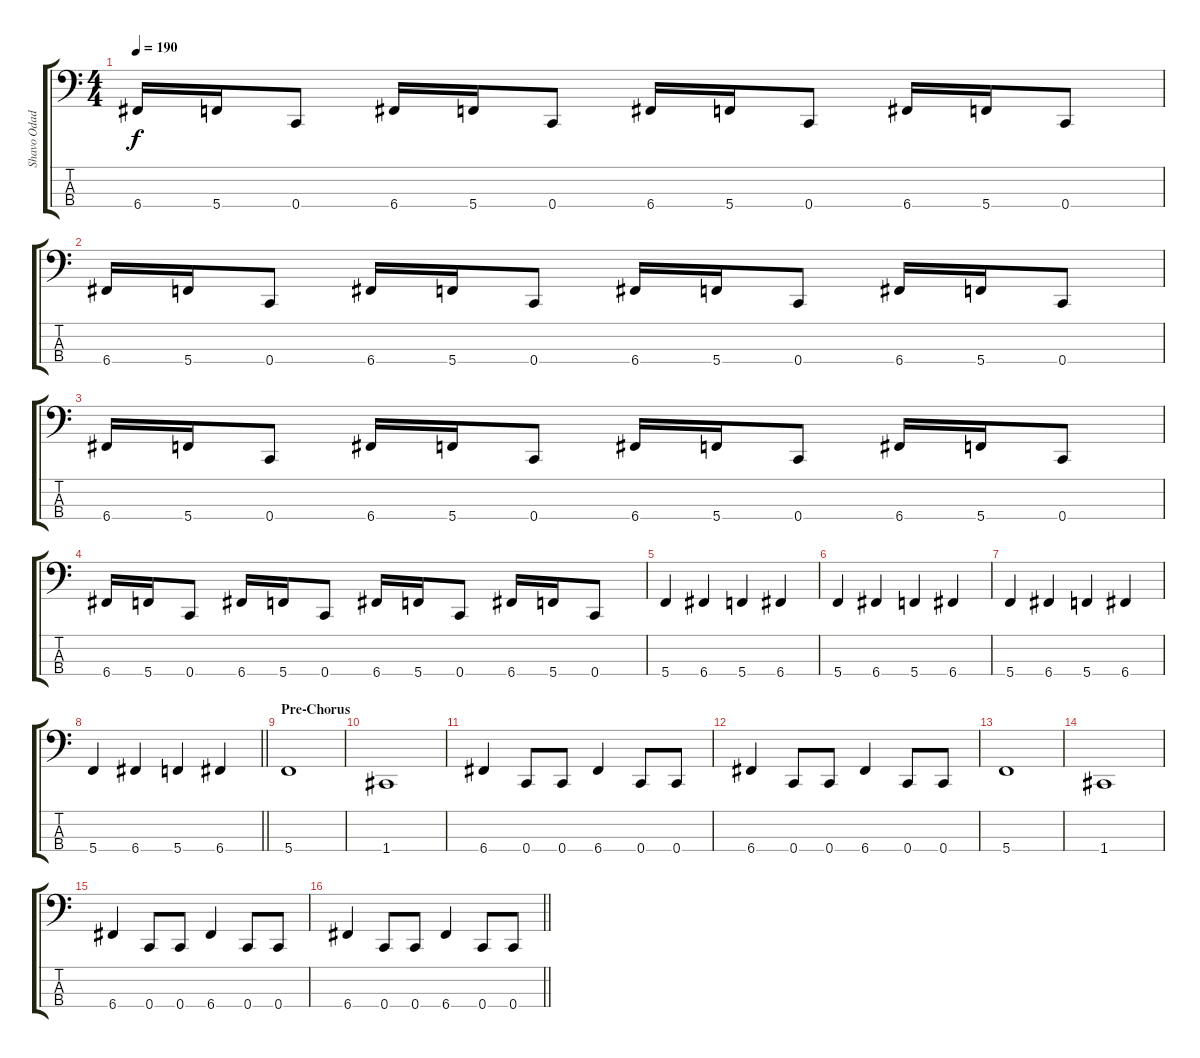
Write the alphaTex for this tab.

\track ("Shavo Odadjian" "Shavo Odad") {instrument electricbassfinger}
\staff {score tabs}
\tuning (F2 C2 G1 C1) {hide}
\ts (4 4)
\tempo 190
\clef f4
\ks c
6.4.16{dy f} 5.4.16 0.4.8 6.4.16 5.4.16 0.4.8 6.4.16 5.4.16 0.4.8 6.4.16 5.4.16 0.4.8 |
6.4.16 5.4.16 0.4.8 6.4.16 5.4.16 0.4.8 6.4.16 5.4.16 0.4.8 6.4.16 5.4.16 0.4.8 |
6.4.16 5.4.16 0.4.8 6.4.16 5.4.16 0.4.8 6.4.16 5.4.16 0.4.8 6.4.16 5.4.16 0.4.8 |
6.4.16 5.4.16 0.4.8 6.4.16 5.4.16 0.4.8 6.4.16 5.4.16 0.4.8 6.4.16 5.4.16 0.4.8 |
5.4.4 6.4.4 5.4.4 6.4.4 |
5.4.4 6.4.4 5.4.4 6.4.4 |
5.4.4 6.4.4 5.4.4 6.4.4 |
\barLineRight lightlight
5.4.4 6.4.4 5.4.4 6.4.4 |
\section ("" "Pre-Chorus")
5.4.1 |
1.4.1 |
6.4.4 0.4.8 0.4.8 6.4.4 0.4.8 0.4.8 |
6.4.4 0.4.8 0.4.8 6.4.4 0.4.8 0.4.8 |
5.4.1 |
1.4.1 |
6.4.4 0.4.8 0.4.8 6.4.4 0.4.8 0.4.8 |
\barLineRight lightlight
6.4.4 0.4.8 0.4.8 6.4.4 0.4.8 0.4.8
